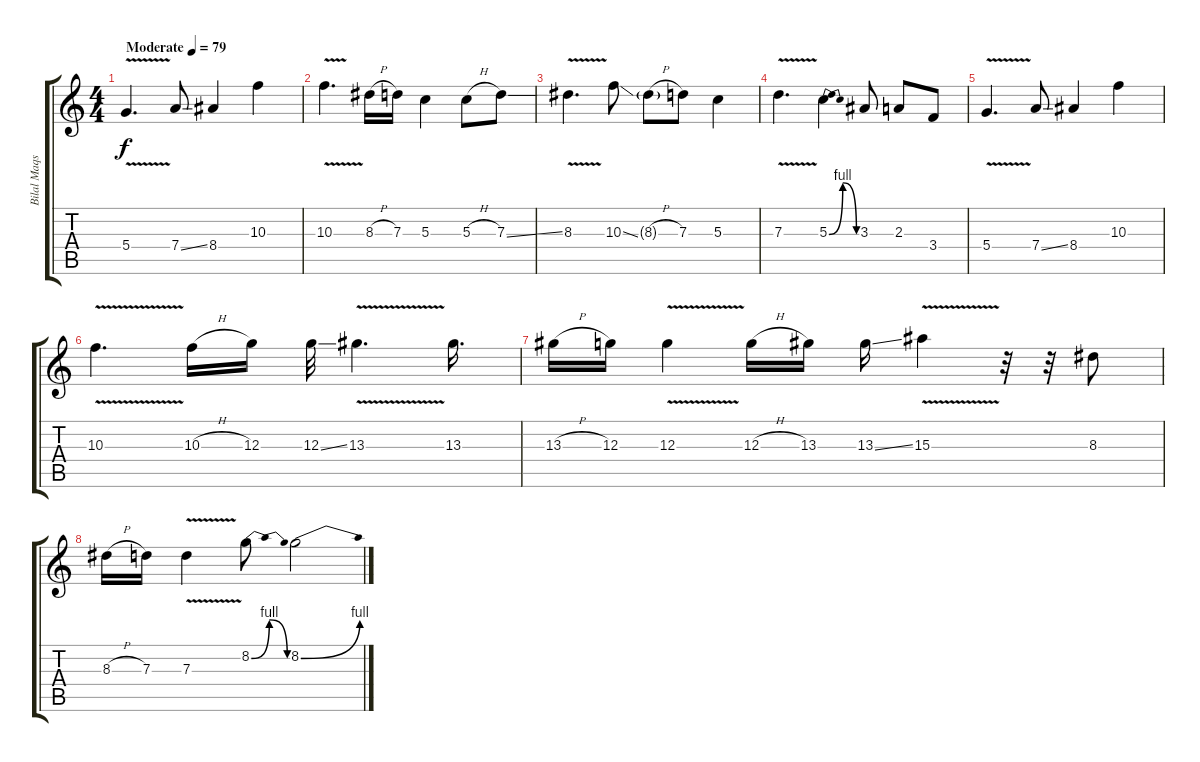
\track ("Bilal Maqsood - Guitar Solo" "Bilal Maqs") {instrument overdrivenguitar}
\staff {score tabs}
\tuning (E4 B3 G3 D3 A2 E2) {hide}
\ts (4 4)
\tempo (79 "Moderate")
\clef g2
\ks c
5.4{v}.4{d dy f instrument overdrivenguitar} 7.4{ss}.8 8.4.4 10.3.4 |
10.3{v}.4{d} 8.3{h}.16 7.3.16 5.3.4 5.3{h}.8 7.3{ss}.8 |
8.3{v}.4{d} 10.3{ss}.8 8.3{h g}.8 7.3.8 5.3.4 |
7.3{v}.4{d} 5.3{be (bendrelease 0 0 30 4 30 4 60 0)}.4 3.3.8 2.3.8 3.4.8 |
5.4{v}.4{d} 7.4{ss}.8 8.4.4 10.3.4 |
10.3{v}.4{d} 10.3{h}.16 12.3.16 12.3{ss}.32 13.3{v}.4{d} 13.3.16{d} |
13.3{h}.16 12.3.16 12.3{v}.4 12.3{h}.16 13.3.16 13.3{ss}.16 15.3{v}.4 r.32 r.32 8.3.8 |
8.3{h}.16 7.3.16 7.3{v}.4 8.2{be (bendrelease 0 0 30 4 30 4 60 0)}.8 8.2{be (bend 0 0 60 4)}.2
